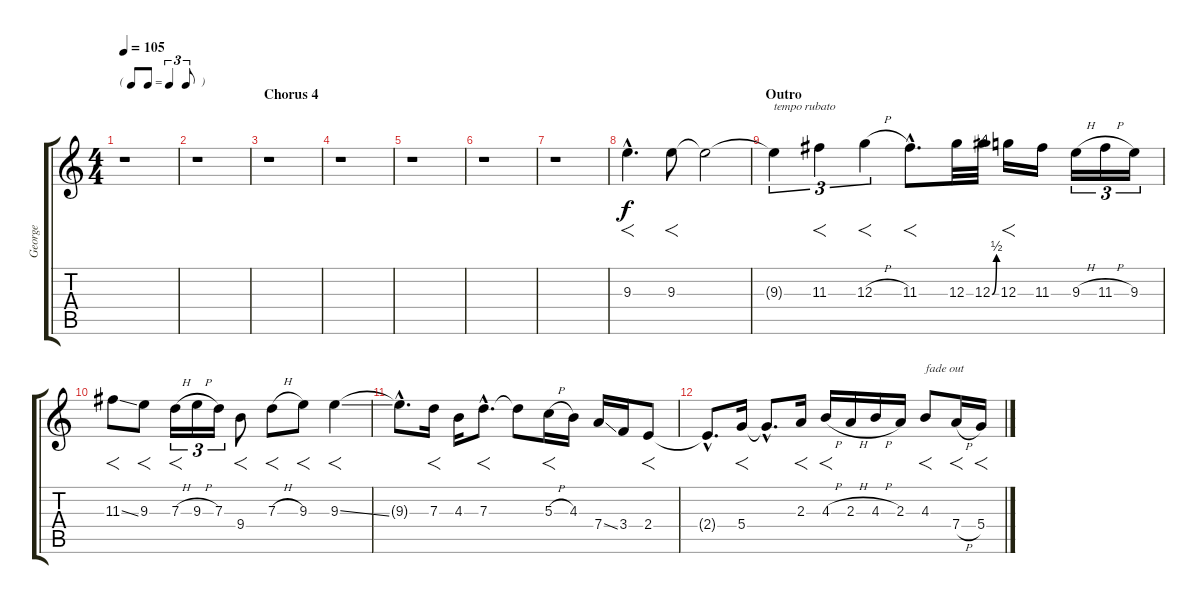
\track ("George" "George") {instrument overdrivenguitar}
\staff {score tabs}
\tuning (E4 B3 G3 D3 A2 E2) {hide}
\ts (4 4)
\tf triplet8th
\tempo 105
\clef g2
\ks c
r.1{dy f} |
r.1 |
\section ("" "Chorus 4")
r.1 |
r.1 |
r.1 |
r.1 |
r.1 |
9.3{hac}.4{f d} 9.3.8{f} 9.3{t}.2 |
\section ("" "Outro")
9.3{t}.4{tu (3 2) txt "tempo rubato"} 11.3.4{f tu (3 2)} 12.3{h}.4{f tu (3 2)} 11.3{hac}.8{f d} 12.3.32 12.3{be (bend 0 0 60 2)}.32 12.3.16{f} 11.3.16 9.3{h}.16{tu (3 2)} 11.3{h}.16{tu (3 2)} 9.3.16{tu (3 2)} |
11.3{ss}.8{f} 9.3.8{f} 7.3{h}.16{f tu (3 2)} 9.3{h}.16{tu (3 2)} 7.3.16{tu (3 2)} 9.4.8{f} 7.3{h}.8{f} 9.3.8{f} 9.3{ss}.4{f} |
9.3{hac t}.8{d} 7.3.16{f} 4.3.16 7.3{hac}.8{f d} 7.3{t}.8 5.3{h}.16{f} 4.3.16 7.4{ss}.16 3.4.16 2.4.8{f} |
2.4{hac t}.8{d} 5.4.16{f} 5.4{hac t}.8{d} 2.3.16{f} 4.3{h}.16{f} 2.3{h}.16 4.3{h}.16 2.3.16 4.3.8{f txt "fade out"} 7.4{h}.16{f} 5.4.16{f}
